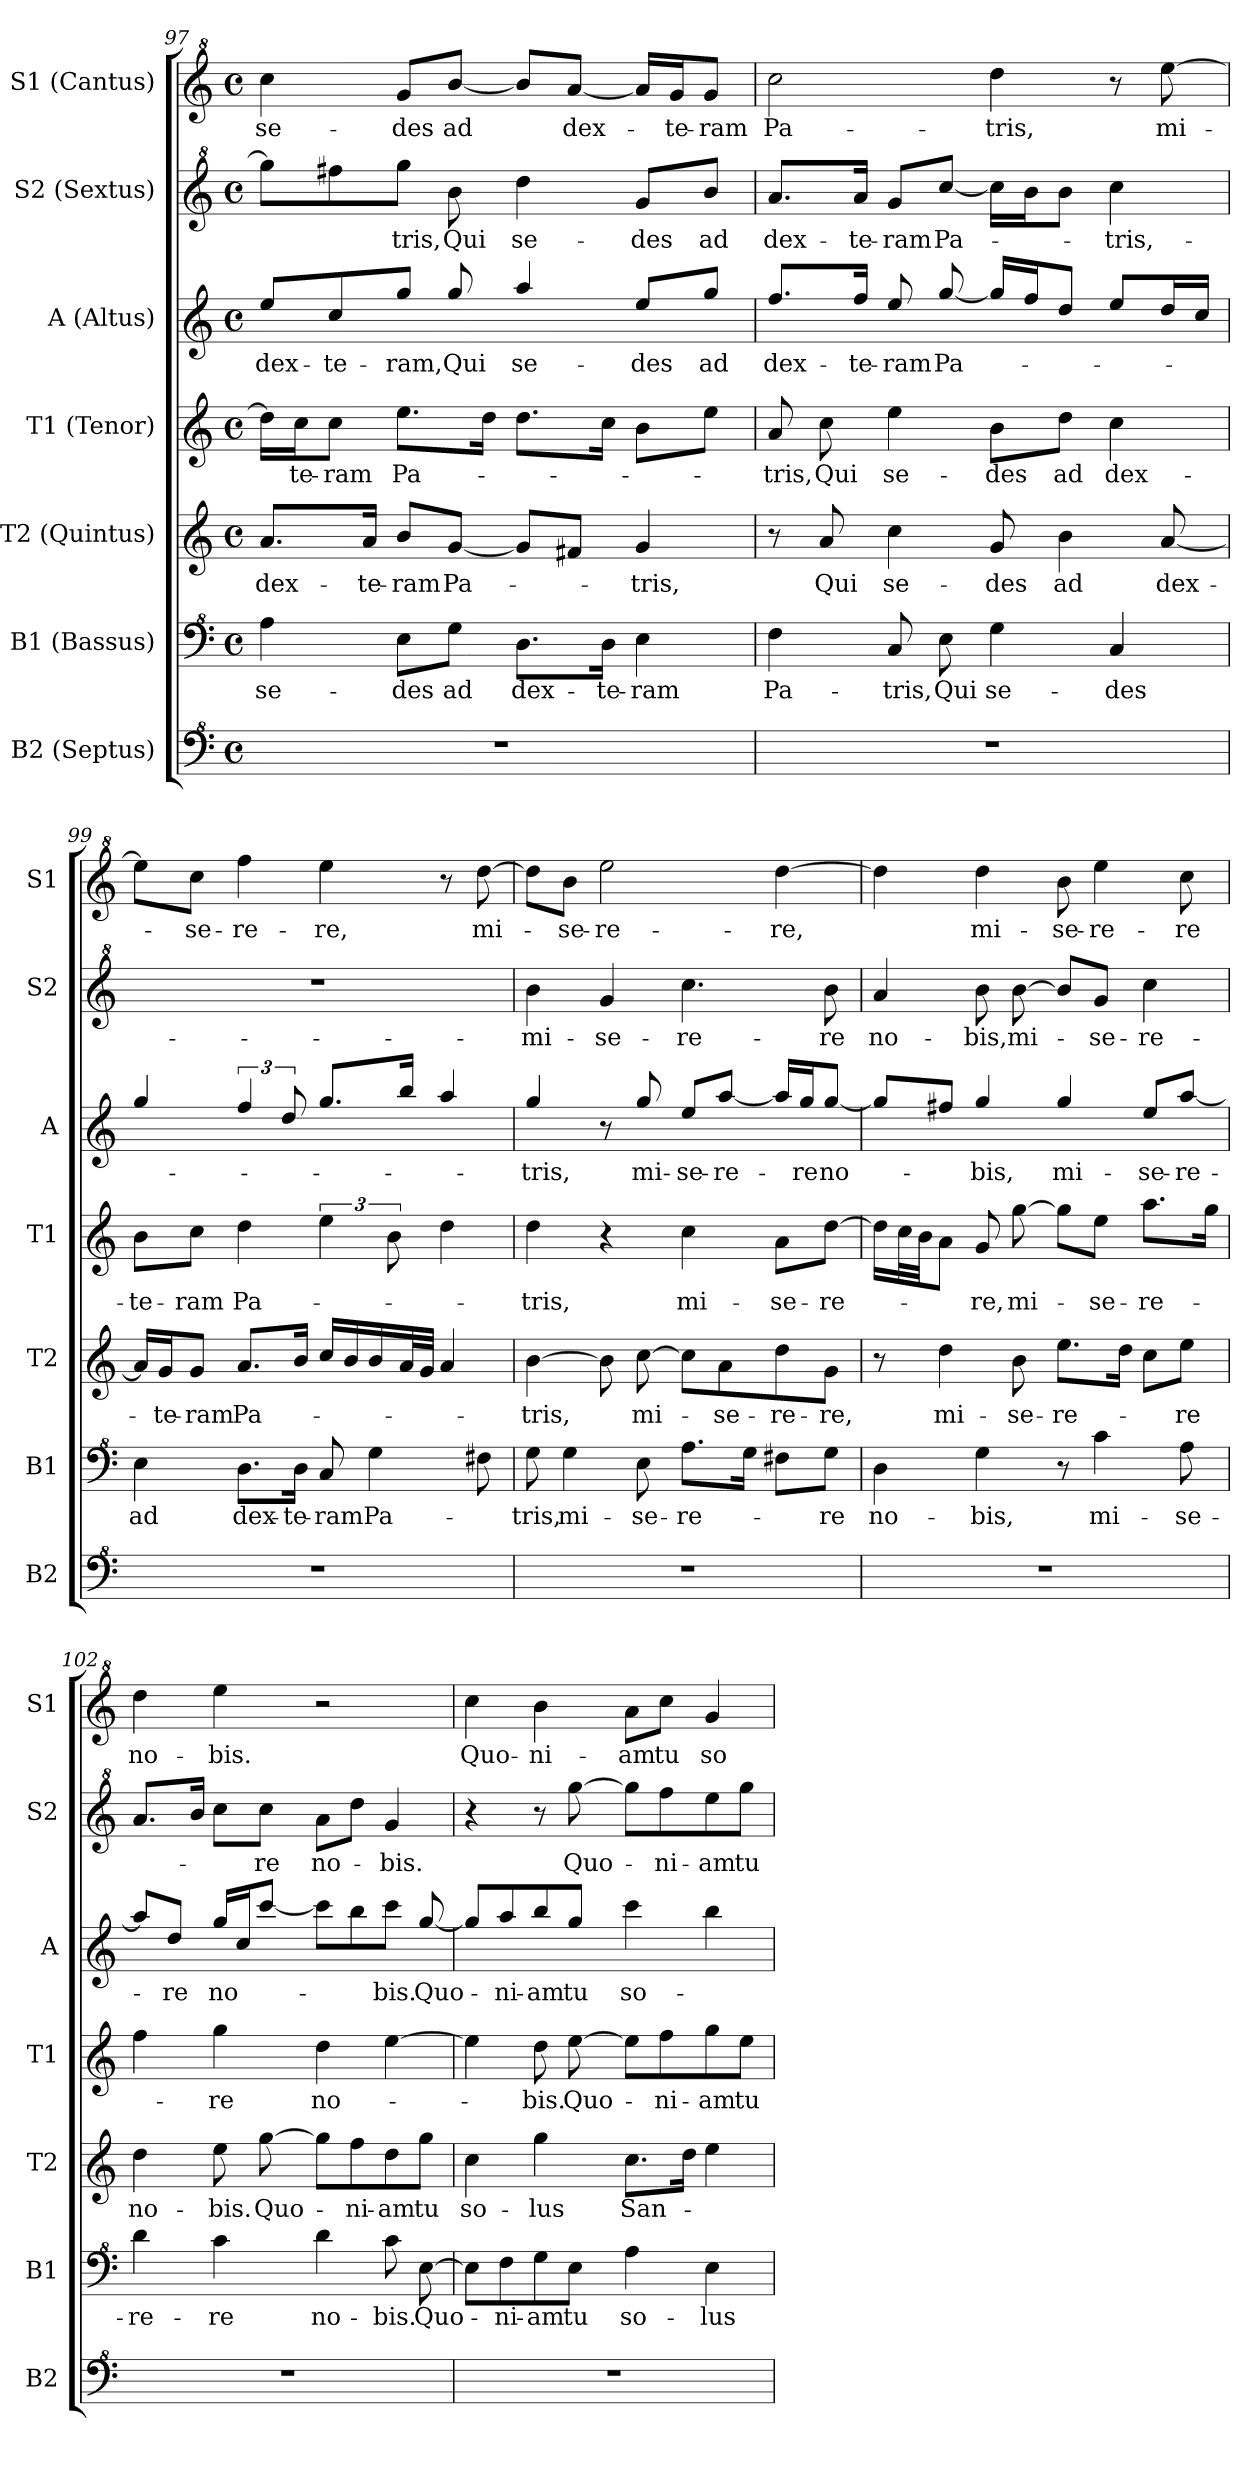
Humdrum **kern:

**kern	**kern	**text	**kern	**text	**kern	**text	**kern	**text	**kern	**text	**kern	**text
*part7	*part6	*part6	*part5	*part5	*part4	*part4	*part3	*part3	*part2	*part2	*part1	*part1
*staff7	*staff6	*staff6	*staff5	*staff5	*staff4	*staff4	*staff3	*staff3	*staff2	*staff2	*staff1	*staff1
*I"B2 (Septus)	*I"B1 (Bassus)	*	*I"T2 (Quintus)	*	*I"T1 (Tenor)	*	*I"A (Altus)	*	*I"S2 (Sextus)	*	*I"S1 (Cantus)	*
*I'B2	*I'B1	*	*I'T2	*	*I'T1	*	*I'A	*	*I'S2	*	*I'S1	*
!!LO:LB:g=z
*clefF^4	*clefF^4	*	*clefG2	*	*clefG2	*	*clefG2	*	*clefG^2	*	*clefG^2	*
*k[]	*k[]	*	*k[]	*	*k[]	*	*k[]	*	*k[]	*	*k[]	*
*M4/4	*M4/4	*	*M4/4	*	*M4/4	*	*M4/4	*	*M4/4	*	*M4/4	*
*met(c)	*met(c)	*	*met(c)	*	*met(c)	*	*met(c)	*	*met(c)	*	*met(c)	*
=97	=97	=97	=97	=97	=97	=97	=97	=97	=97	=97	=97	=97
!	!	!LO:LY:b	!	!LO:LY:b	!	!	!	!LO:LY:b	!	!	!	!LO:LY:b
1r	4a\	se-	8.a/L	dex-	16dd\LL]	.	8ee/L	dex-	8ggg\L]	.	4ccc\	se-
!	!	!	!	!	!	!LO:LY:b	!	!	!	!	!	!
.	.	.	.	.	16cc\J	-te-	.	.	.	.	.	.
!	!	!	!	!	!	!LO:LY:b	!	!LO:LY:b	!	!	!	!
.	.	.	.	.	8cc\J	-ram	8cc/	-te-	8fff#X\	.	.	.
!	!	!	!	!LO:LY:b	!	!	!	!	!	!	!	!
.	.	.	16a/Jk	-te-	.	.	.	.	.	.	.	.
!	!	!LO:LY:b	!	!LO:LY:b	!	!LO:LY:b	!	!LO:LY:b	!	!LO:LY:b	!	!LO:LY:b
.	8e\L	-des	8b/L	-ram	8.ee\L	Pa-	8gg/J	-ram,	8ggg\J	-tris,	8gg/L	-des
!	!	!LO:LY:b	!	!LO:LY:b	!	!	!	!LO:LY:b	!	!LO:LY:b	!	!LO:LY:b
.	8g\J	ad	[8g/J	Pa-	.	.	8gg/	Qui	8bb\	Qui	[8bb/J	ad
.	.	.	.	.	16dd\Jk	.	.	.	.	.	.	.
!	!	!LO:LY:b	!	!	!	!	!	!LO:LY:b	!	!LO:LY:b	!	!
.	8.d\L	dex-	8g/L]	.	8.dd\L	.	4aa/	se-	4ddd\	se-	8bb/L]	.
!	!	!	!	!	!	!	!	!	!	!	!	!LO:LY:b
.	.	.	8f#X/J	.	.	.	.	.	.	.	[8aa/J	dex-
!	!	!LO:LY:b	!	!	!	!	!	!	!	!	!	!
.	16d\Jk	-te-	.	.	16cc\Jk	.	.	.	.	.	.	.
!	!	!LO:LY:b	!	!LO:LY:b	!	!	!	!LO:LY:b	!	!LO:LY:b	!	!
.	4e\	-ram	4g/	-tris,	8b\L	.	8ee/L	-des	8gg/L	-des	16aa/LL]	.
!	!	!	!	!	!	!	!	!	!	!	!	!LO:LY:b
.	.	.	.	.	.	.	.	.	.	.	16gg/J	-te-
!	!	!	!	!	!	!	!	!LO:LY:b	!	!LO:LY:b	!	!LO:LY:b
.	.	.	.	.	8ee\J	.	8gg/J	ad	8bb/J	ad	8gg/J	-ram
=98	=98	=98	=98	=98	=98	=98	=98	=98	=98	=98	=98	=98
!	!	!LO:LY:b	!	!	!	!LO:LY:b	!	!LO:LY:b	!	!LO:LY:b	!	!LO:LY:b
1r	4f\	Pa-	8r	.	8a/	-tris,	8.ff/L	dex-	8.aa/L	dex-	2ccc\	Pa-
!	!	!	!	!LO:LY:b	!	!LO:LY:b	!	!	!	!	!	!
.	.	.	8a/	Qui	8cc\	Qui	.	.	.	.	.	.
!	!	!	!	!	!	!	!	!LO:LY:b	!	!LO:LY:b	!	!
.	.	.	.	.	.	.	16ff/Jk	-te-	16aa/Jk	-te-	.	.
!	!	!LO:LY:b	!	!LO:LY:b	!	!LO:LY:b	!	!LO:LY:b	!	!LO:LY:b	!	!
.	8c/	-tris,	4cc\	se-	4ee\	se-	8ee/	-ram	8gg/L	-ram	.	.
!	!	!LO:LY:b	!	!	!	!	!	!LO:LY:b	!	!LO:LY:b	!	!
.	8e\	Qui	.	.	.	.	[8gg/	Pa-	[8ccc/J	Pa-	.	.
!	!	!LO:LY:b	!	!LO:LY:b	!	!LO:LY:b	!	!	!	!	!	!LO:LY:b
.	4g\	se-	8g/	-des	8b\L	-des	16gg/LL]	.	16ccc\LL]	.	4ddd\	-tris,
.	.	.	.	.	.	.	16ff/J	.	16bb\J	.	.	.
!	!	!	!	!LO:LY:b	!	!LO:LY:b	!	!	!	!	!	!
.	.	.	4b\	ad	8dd\J	ad	8dd/J	.	8bb\J	.	.	.
!	!	!LO:LY:b	!	!	!	!LO:LY:b	!	!	!	!LO:LY:b	!	!
.	4c/	-des	.	.	4cc\	dex-	8ee/L	.	4ccc\	-tris,-	8r	.
!	!	!	!	!LO:LY:b	!	!	!	!	!	!	!	!LO:LY:b
.	.	.	[8a/	dex-	.	.	16dd/L	.	.	.	[8eee\	mi-
.	.	.	.	.	.	.	16cc/JJ	.	.	.	.	.
=99	=99	=99	=99	=99	=99	=99	=99	=99	=99	=99	=99	=99
!	!	!LO:LY:b	!	!	!	!LO:LY:b	!	!	!	!	!	!
1r	4e\	ad	16a/LL]	.	8b\L	-te-	4gg/	.	1r	.	8eee\L]	.
!	!	!	!	!LO:LY:b	!	!	!	!	!	!	!	!
.	.	.	16g/J	-te-	.	.	.	.	.	.	.	.
!	!	!	!	!LO:LY:b	!	!LO:LY:b	!	!	!	!	!	!LO:LY:b
.	.	.	8g/J	-ram	8cc\J	-ram	.	.	.	.	8ccc\J	-se-
!	!	!LO:LY:b	!	!LO:LY:b	!	!LO:LY:b	!	!	!	!	!	!LO:LY:b
.	8.d\L	dex-	8.a/L	Pa-	4dd\	Pa-	6ff/	.	.	.	4fff\	-re-
.	.	.	.	.	.	.	12dd/	.	.	.	.	.
!	!	!LO:LY:b	!	!	!	!	!	!	!	!	!	!
.	16d\Jk	-te-	16b/Jk	.	.	.	.	.	.	.	.	.
!	!	!LO:LY:b	!	!	!	!	!	!	!	!	!	!LO:LY:b
.	8c/	-ram	16cc/LL	.	6ee\	.	8.gg/L	.	.	.	4eee\	-re,
.	.	.	16b/	.	.	.	.	.	.	.	.	.
!	!	!LO:LY:b	!	!	!	!	!	!	!	!	!	!
.	4g\	Pa-	16b/	.	.	.	.	.	.	.	.	.
.	.	.	.	.	12b\	.	.	.	.	.	.	.
.	.	.	32a/L	.	.	.	16bb/Jk	.	.	.	.	.
.	.	.	32g/JJJ	.	.	.	.	.	.	.	.	.
.	.	.	4a/	.	4dd\	.	4aa/	.	.	.	8r	.
!	!	!	!	!	!	!	!	!	!	!	!	!LO:LY:b
.	8f#X\	.	.	.	.	.	.	.	.	.	[8ddd\	mi-
=100	=100	=100	=100	=100	=100	=100	=100	=100	=100	=100	=100	=100
!	!	!LO:LY:b	!	!LO:LY:b	!	!LO:LY:b	!	!LO:LY:b	!	!LO:LY:b	!	!
1r	8g\	-tris,	[4b\	-tris,	4dd\	-tris,	4gg/	-tris,	4bb\	-mi-	8ddd\L]	.
!	!	!LO:LY:b	!	!	!	!	!	!	!	!	!	!LO:LY:b
.	4g\	mi-	.	.	.	.	.	.	.	.	8bb\J	-se-
!	!	!	!	!	!	!	!	!	!	!LO:LY:b	!	!LO:LY:b
.	.	.	8b\]	.	4r	.	8r	.	4gg/	-se-	2eee\	-re-
!	!	!LO:LY:b	!	!LO:LY:b	!	!	!	!LO:LY:b	!	!	!	!
.	8e\	-se-	[8cc\	mi-	.	.	8gg/	mi-	.	.	.	.
!	!	!LO:LY:b	!	!	!	!LO:LY:b	!	!LO:LY:b	!	!LO:LY:b	!	!
.	8.a\L	-re-	8cc\L]	.	4cc\	mi-	8ee/L	-se-	4.ccc\	-re-	.	.
!	!	!	!	!LO:LY:b	!	!	!	!LO:LY:b	!	!	!	!
.	.	.	8a\	-se-	.	.	[8aa/J	-re-	.	.	.	.
.	16g\Jk	.	.	.	.	.	.	.	.	.	.	.
!	!	!	!	!LO:LY:b	!	!LO:LY:b	!	!	!	!	!	!LO:LY:b
.	8f#X\L	.	8dd\	-re-	8a\L	-se-	16aa/LL]	.	.	.	[4ddd\	-re,
!	!	!	!	!	!	!	!	!LO:LY:b	!	!	!	!
.	.	.	.	.	.	.	16gg/J	-re	.	.	.	.
!	!	!LO:LY:b	!	!LO:LY:b	!	!LO:LY:b	!	!LO:LY:b	!	!LO:LY:b	!	!
.	8g\J	-re	8g\J	-re,	[8dd\J	-re-	[8gg/J	no-	8bb\	-re	.	.
!!LO:PB:g=z
=101	=101	=101	=101	=101	=101	=101	=101	=101	=101	=101	=101	=101
!	!	!LO:LY:b	!	!	!	!	!	!	!	!LO:LY:b	!	!
1r	4d\	no-	8r	.	16dd\LL]	.	8gg/L]	.	4aa/	no-	4ddd\]	.
.	.	.	.	.	32cc\L	.	.	.	.	.	.	.
.	.	.	.	.	32b\JJ	.	.	.	.	.	.	.
!	!	!	!	!LO:LY:b	!	!	!	!	!	!	!	!
.	.	.	4dd\	mi-	8a\J	.	8ff#X/J	.	.	.	.	.
!	!	!LO:LY:b	!	!	!	!LO:LY:b	!	!LO:LY:b	!	!LO:LY:b	!	!LO:LY:b
.	4g\	-bis,	.	.	8g/	-re,	4gg/	-bis,	8bb\	-bis,	4ddd\	mi-
!	!	!	!	!LO:LY:b	!	!LO:LY:b	!	!	!	!LO:LY:b	!	!
.	.	.	8b\	-se-	[8gg\	mi-	.	.	[8bb\	mi-	.	.
!	!	!	!	!LO:LY:b	!	!	!	!LO:LY:b	!	!	!	!LO:LY:b
.	8r	.	8.ee\L	-re-	8gg\L]	.	4gg/	mi-	8bb/L]	.	8bb\	-se-
!	!	!LO:LY:b	!	!	!	!LO:LY:b	!	!	!	!LO:LY:b	!	!LO:LY:b
.	4cc\	mi-	.	.	8ee\J	-se-	.	.	8gg/J	-se-	4eee\	-re-
.	.	.	16dd\Jk	.	.	.	.	.	.	.	.	.
!	!	!	!	!	!	!LO:LY:b	!	!LO:LY:b	!	!LO:LY:b	!	!
.	.	.	8cc\L	.	8.aa\L	-re-	8ee/L	-se-	4ccc\	-re-	.	.
!	!	!LO:LY:b	!	!LO:LY:b	!	!	!	!LO:LY:b	!	!	!	!LO:LY:b
.	8a\	-se-	8ee\J	-re	.	.	[8aa/J	-re-	.	.	8ccc\	-re
.	.	.	.	.	16gg\Jk	.	.	.	.	.	.	.
=102	=102	=102	=102	=102	=102	=102	=102	=102	=102	=102	=102	=102
!	!	!LO:LY:b	!	!LO:LY:b	!	!	!	!	!	!	!	!LO:LY:b
1r	4dd\	-re-	4dd\	no-	4ff\	.	8aa/L]	.	8.aa/L	.	4ddd\	no-
!	!	!	!	!	!	!	!	!LO:LY:b	!	!	!	!
.	.	.	.	.	.	.	8dd/J	-re	.	.	.	.
.	.	.	.	.	.	.	.	.	16bb/Jk	.	.	.
!	!	!LO:LY:b	!	!LO:LY:b	!	!LO:LY:b	!	!LO:LY:b	!	!	!	!LO:LY:b
.	4cc\	-re	8ee\	-bis.	4gg\	-re	16gg/LL	no-	8ccc\L	.	4eee\	-bis.
.	.	.	.	.	.	.	16cc/J	.	.	.	.	.
!	!	!	!	!LO:LY:b	!	!	!	!	!	!LO:LY:b	!	!
.	.	.	[8gg\	Quo-	.	.	[8ccc/J	.	8ccc\J	-re	.	.
!	!	!LO:LY:b	!	!	!	!LO:LY:b	!	!	!	!LO:LY:b	!	!
.	4dd\	no-	8gg\L]	.	4dd\	no-	8ccc\L]	.	8aa\L	no-	2r	.
!	!	!	!	!LO:LY:b	!	!	!	!	!	!	!	!
.	.	.	8ff\	-ni-	.	.	8bb\	.	8ddd\J	.	.	.
!	!	!LO:LY:b	!	!LO:LY:b	!	!	!	!LO:LY:b	!	!LO:LY:b	!	!
.	8cc\	-bis.	8dd\	-am	[4ee\	.	8ccc\J	-bis.	4gg/	-bis.	.	.
!	!	!LO:LY:b	!	!LO:LY:b	!	!	!	!LO:LY:b	!	!	!	!
.	[8e\	Quo-	8gg\J	tu	.	.	[8gg/	Quo-	.	.	.	.
=103	=103	=103	=103	=103	=103	=103	=103	=103	=103	=103	=103	=103
!	!	!	!	!LO:LY:b	!	!	!	!	!	!	!	!LO:LY:b
1r	8e\L]	.	4cc\	so-	4ee\]	.	8gg/L]	.	4r	.	4ccc\	Quo-
!	!	!LO:LY:b	!	!	!	!	!	!LO:LY:b	!	!	!	!
.	8f\	-ni-	.	.	.	.	8aa/	-ni-	.	.	.	.
!	!	!LO:LY:b	!	!LO:LY:b	!	!LO:LY:b	!	!LO:LY:b	!	!	!	!LO:LY:b
.	8g\	-am	4gg\	-lus	8dd\	-bis.	8bb/	-am	8r	.	4bb\	-ni-
!	!	!LO:LY:b	!	!	!	!LO:LY:b	!	!LO:LY:b	!	!LO:LY:b	!	!
.	8e\J	tu	.	.	[8ee\	Quo-	8gg/J	tu	[8ggg\	Quo-	.	.
!	!	!LO:LY:b	!	!LO:LY:b	!	!	!	!LO:LY:b	!	!	!	!LO:LY:b
.	4a\	so-	8.cc\L	San-	8ee\L]	.	4ccc\	so-	8ggg\L]	.	8aa\L	-am
!	!	!	!	!	!	!LO:LY:b	!	!	!	!LO:LY:b	!	!LO:LY:b
.	.	.	.	.	8ff\	-ni-	.	.	8fff\	-ni-	8ccc\J	tu
.	.	.	16dd\Jk	.	.	.	.	.	.	.	.	.
!	!	!LO:LY:b	!	!	!	!LO:LY:b	!	!	!	!LO:LY:b	!	!LO:LY:b
.	4e\	-lus	4ee\	.	8gg\	-am	4bb\	.	8eee\	-am	4gg/	so-
!	!	!	!	!	!	!LO:LY:b	!	!	!	!LO:LY:b	!	!
.	.	.	.	.	8ee\J	tu	.	.	8ggg\J	tu	.	.
=	=	=	=	=	=	=	=	=	=	=	=	=
*-	*-	*-	*-	*-	*-	*-	*-	*-	*-	*-	*-	*-
